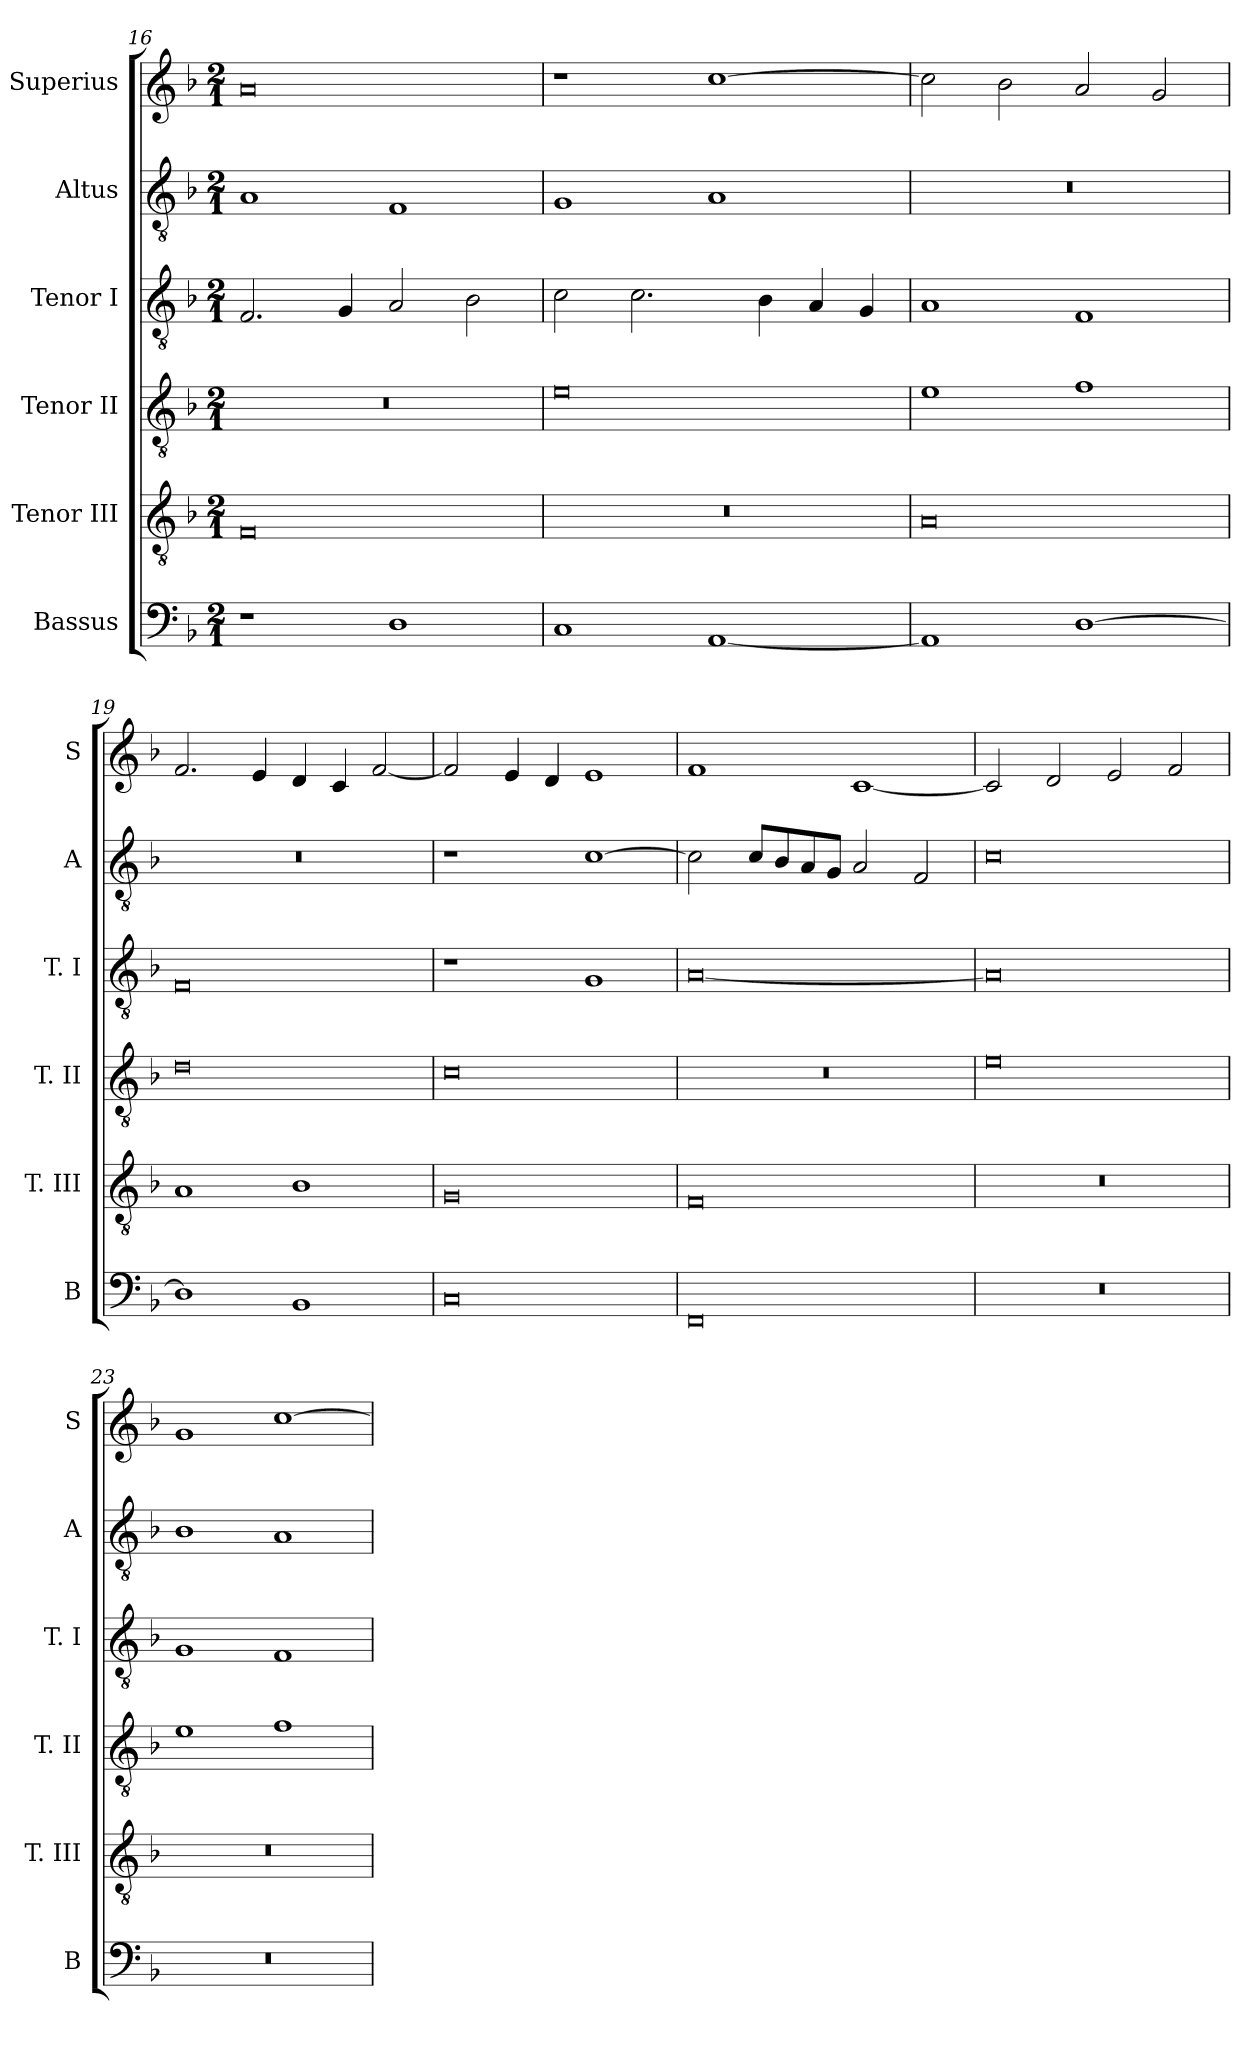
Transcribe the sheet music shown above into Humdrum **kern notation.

**kern	**kern	**kern	**kern	**kern	**kern
*part6	*part5	*part4	*part3	*part2	*part1
*staff6	*staff5	*staff4	*staff3	*staff2	*staff1
*I"Bassus	*I"Tenor III	*I"Tenor II	*I"Tenor I	*I"Altus	*I"Superius
*I'B	*I'T. III	*I'T. II	*I'T. I	*I'A	*I'S
*clefF4	*clefGv2	*clefGv2	*clefGv2	*clefGv2	*clefG2
*k[b-]	*k[b-]	*k[b-]	*k[b-]	*k[b-]	*k[b-]
*F:	*F:	*F:	*F:	*F:	*F:
*M2/1	*M2/1	*M2/1	*M2/1	*M2/1	*M2/1
=16	=16	=16	=16	=16	=16
1r	0F	0r	2.F	1A	0a
.	.	.	4G	.	.
1D	.	.	2A	1F	.
.	.	.	2B-	.	.
=17	=17	=17	=17	=17	=17
1C	0r	0e	2c	1G	1r
.	.	.	2.c	.	.
[1AA	.	.	.	1A	[1cc
.	.	.	4B-	.	.
.	.	.	4A	.	.
.	.	.	4G	.	.
=18	=18	=18	=18	=18	=18
1AA]	0A	1e	1A	0r	2cc]
.	.	.	.	.	2b-
[1D	.	1f	1F	.	2a
.	.	.	.	.	2g
=19	=19	=19	=19	=19	=19
1D]	1A	0d	0F	0r	2.f
.	.	.	.	.	4e
1BB-	1B-	.	.	.	4d
.	.	.	.	.	4c
.	.	.	.	.	[2f
=20	=20	=20	=20	=20	=20
0C	0G	0c	1r	1r	2f]
.	.	.	.	.	4e
.	.	.	.	.	4d
.	.	.	1G	[1c	1e
=21	=21	=21	=21	=21	=21
0FF	0F	0r	[0A	2c]	1f
.	.	.	.	8cL	.
.	.	.	.	8B-	.
.	.	.	.	8A	.
.	.	.	.	8GJ	.
.	.	.	.	2A	[1c
.	.	.	.	2F	.
=22	=22	=22	=22	=22	=22
0r	0r	0e	0A]	0c	2c]
.	.	.	.	.	2d
.	.	.	.	.	2e
.	.	.	.	.	2f
=23	=23	=23	=23	=23	=23
0r	0r	1e	1G	1B-	1g
.	.	1f	1F	1A	[1cc
=	=	=	=	=	=
*-	*-	*-	*-	*-	*-
